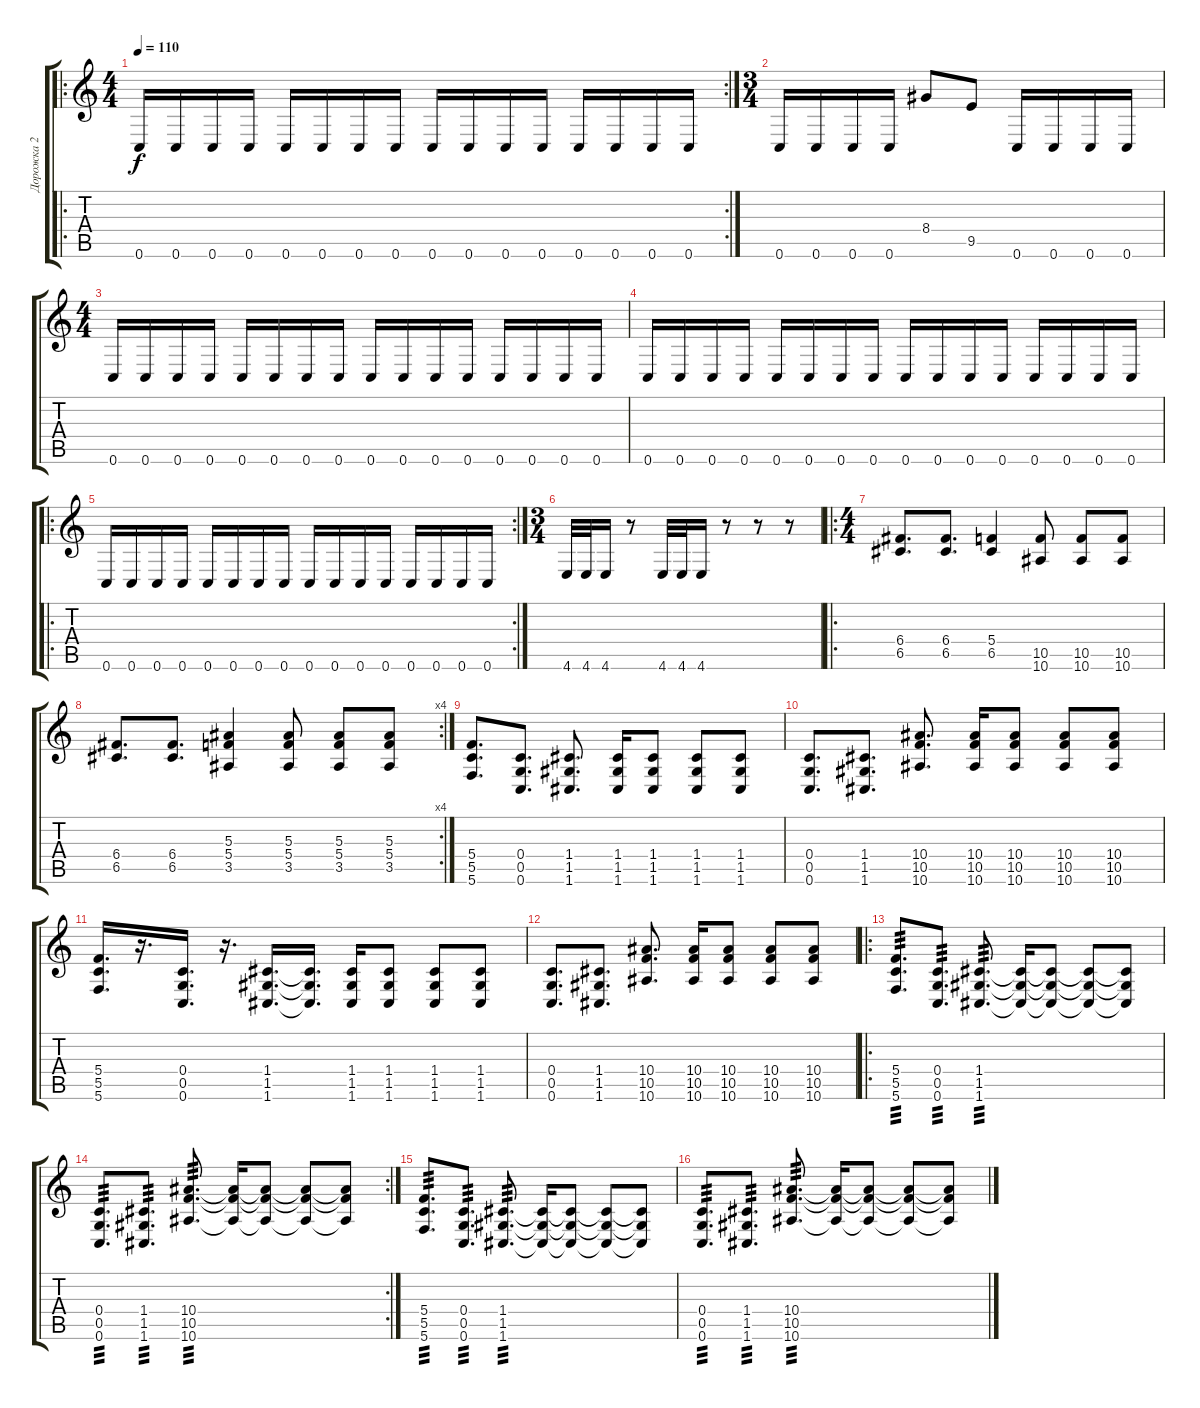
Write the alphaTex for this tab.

\track ("Дорожка 2" "Дорожка 2") {instrument overdrivenguitar}
\staff {score tabs}
\tuning (D4 A3 F3 C3 G2 C2) {hide}
\ro
\rc 2
\ts (4 4)
\tempo 110
\clef g2
\ks c
0.6.16{dy f} 0.6.16 0.6.16 0.6.16 0.6.16 0.6.16 0.6.16 0.6.16 0.6.16 0.6.16 0.6.16 0.6.16 0.6.16 0.6.16 0.6.16 0.6.16 |
\ts (3 4)
0.6.16 0.6.16 0.6.16 0.6.16 8.4.8 9.5.8 0.6.16 0.6.16 0.6.16 0.6.16 |
\ts (4 4)
0.6.16 0.6.16 0.6.16 0.6.16 0.6.16 0.6.16 0.6.16 0.6.16 0.6.16 0.6.16 0.6.16 0.6.16 0.6.16 0.6.16 0.6.16 0.6.16 |
0.6.16 0.6.16 0.6.16 0.6.16 0.6.16 0.6.16 0.6.16 0.6.16 0.6.16 0.6.16 0.6.16 0.6.16 0.6.16 0.6.16 0.6.16 0.6.16 |
\ro
\rc 2
0.6.16 0.6.16 0.6.16 0.6.16 0.6.16 0.6.16 0.6.16 0.6.16 0.6.16 0.6.16 0.6.16 0.6.16 0.6.16 0.6.16 0.6.16 0.6.16 |
\ts (3 4)
4.6.32 4.6.32 4.6.16 r.8 4.6.32 4.6.32 4.6.16 r.8 r.8 r.8 |
\ro
\ts (4 4)
(6.4 6.5).8{d} (6.4 6.5).8{d} (5.4 6.5).4 (10.5 10.6).8 (10.5 10.6).8 (10.5 10.6).8 |
\rc 4
(6.4 6.5).8{d} (6.4 6.5).8{d} (5.3 5.4 3.5).4 (5.3 5.4 3.5).8 (5.3 5.4 3.5).8 (5.3 5.4 3.5).8 |
(5.4 5.5 5.6).8{d} (0.4 0.5 0.6).8{d} (1.4 1.5 1.6).8{d} (1.4 1.5 1.6).16 (1.4 1.5 1.6).8 (1.4 1.5 1.6).8 (1.4 1.5 1.6).8 |
(0.4 0.5 0.6).8{d} (1.4 1.5 1.6).8{d} (10.4 10.5 10.6).8{d} (10.4 10.5 10.6).16 (10.4 10.5 10.6).8 (10.4 10.5 10.6).8 (10.4 10.5 10.6).8 |
(5.4 5.5 5.6).16{d} r.16{d} (0.4 0.5 0.6).16{d} r.16{d} (1.4 1.5 1.6).16{d} (1.4{t} 1.5{t} 1.6{t}).16{d} (1.4 1.5 1.6).16 (1.4 1.5 1.6).8 (1.4 1.5 1.6).8 (1.4 1.5 1.6).8 |
(0.4 0.5 0.6).8{d} (1.4 1.5 1.6).8{d} (10.4 10.5 10.6).8{d} (10.4 10.5 10.6).16 (10.4 10.5 10.6).8 (10.4 10.5 10.6).8 (10.4 10.5 10.6).8 |
\ro
(5.4 5.5 5.6).8{d tp 3} (0.4 0.5 0.6).8{d tp 3} (1.4 1.5 1.6).8{d tp 3} (1.4{t} 1.5{t} 1.6{t}).16 (1.4{t} 1.5{t} 1.6{t}).8 (1.4{t} 1.5{t} 1.6{t}).8 (1.4{t} 1.5{t} 1.6{t}).8 |
\rc 2
(0.4 0.5 0.6).8{d tp 3} (1.4 1.5 1.6).8{d tp 3} (10.4 10.5 10.6).8{d tp 3} (10.4{t} 10.5{t} 10.6{t}).16 (10.4{t} 10.5{t} 10.6{t}).8 (10.4{t} 10.5{t} 10.6{t}).8 (10.4{t} 10.5{t} 10.6{t}).8 |
(5.4 5.5 5.6).8{d tp 3} (0.4 0.5 0.6).8{d tp 3} (1.4 1.5 1.6).8{d tp 3} (1.4{t} 1.5{t} 1.6{t}).16 (1.4{t} 1.5{t} 1.6{t}).8 (1.4{t} 1.5{t} 1.6{t}).8 (1.4{t} 1.5{t} 1.6{t}).8 |
(0.4 0.5 0.6).8{d tp 3} (1.4 1.5 1.6).8{d tp 3} (10.4 10.5 10.6).8{d tp 3} (10.4{t} 10.5{t} 10.6{t}).16 (10.4{t} 10.5{t} 10.6{t}).8 (10.4{t} 10.5{t} 10.6{t}).8 (10.4{t} 10.5{t} 10.6{t}).8
